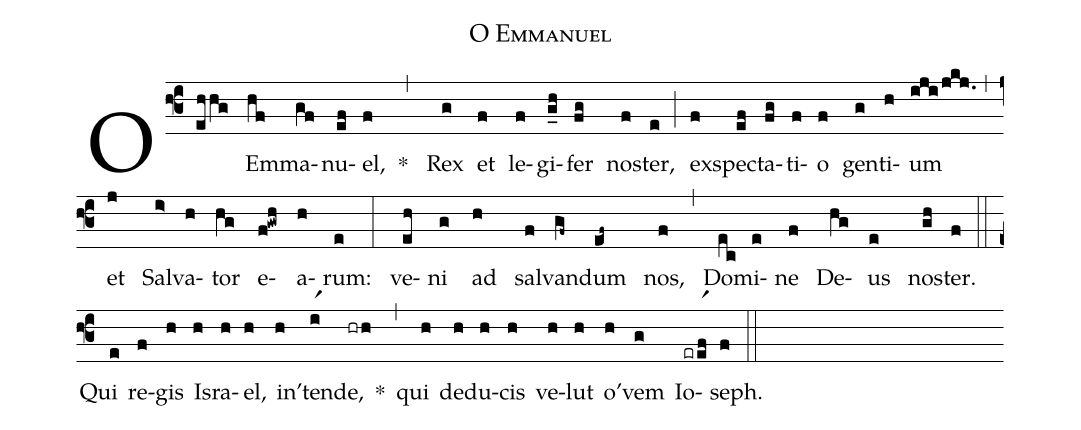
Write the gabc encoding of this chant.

name:O Emmanuel;
%%
(f3)O(eh/hg) Em(hf)ma(gf)nu(ef)el,(f) * (,) Rex(g) et(f)
le(f)gi(g_h)fer(fg) nos(f)ter,(e) (;)
ex(f)spec(ef)ta(fg)ti(f)o(f) gen(g)ti(h)um(iji/jkj.) (,) et(j) Sal(i>)va(h)tor(hg) e(f!gwh)a(h)rum:(e) (:)
ve(eh)ni(g) ad(h) sal(f)van(gf~)dum(ef~) nos,(f) (,) Do(ec)mi(e)ne(f) De(hg)us(e) nos(gh)ter.(f) (::) (z)
Qui(e) re(f)gis(h) Is(h)ra(h)el,(h) in(h)'ten(ir1)de,(hr/h) *(,) qui(h) de(h)du(h)cis(h) ve(h)lut(h) o(h)'vem(g) Io(er/efr1)seph.(f) (::)
